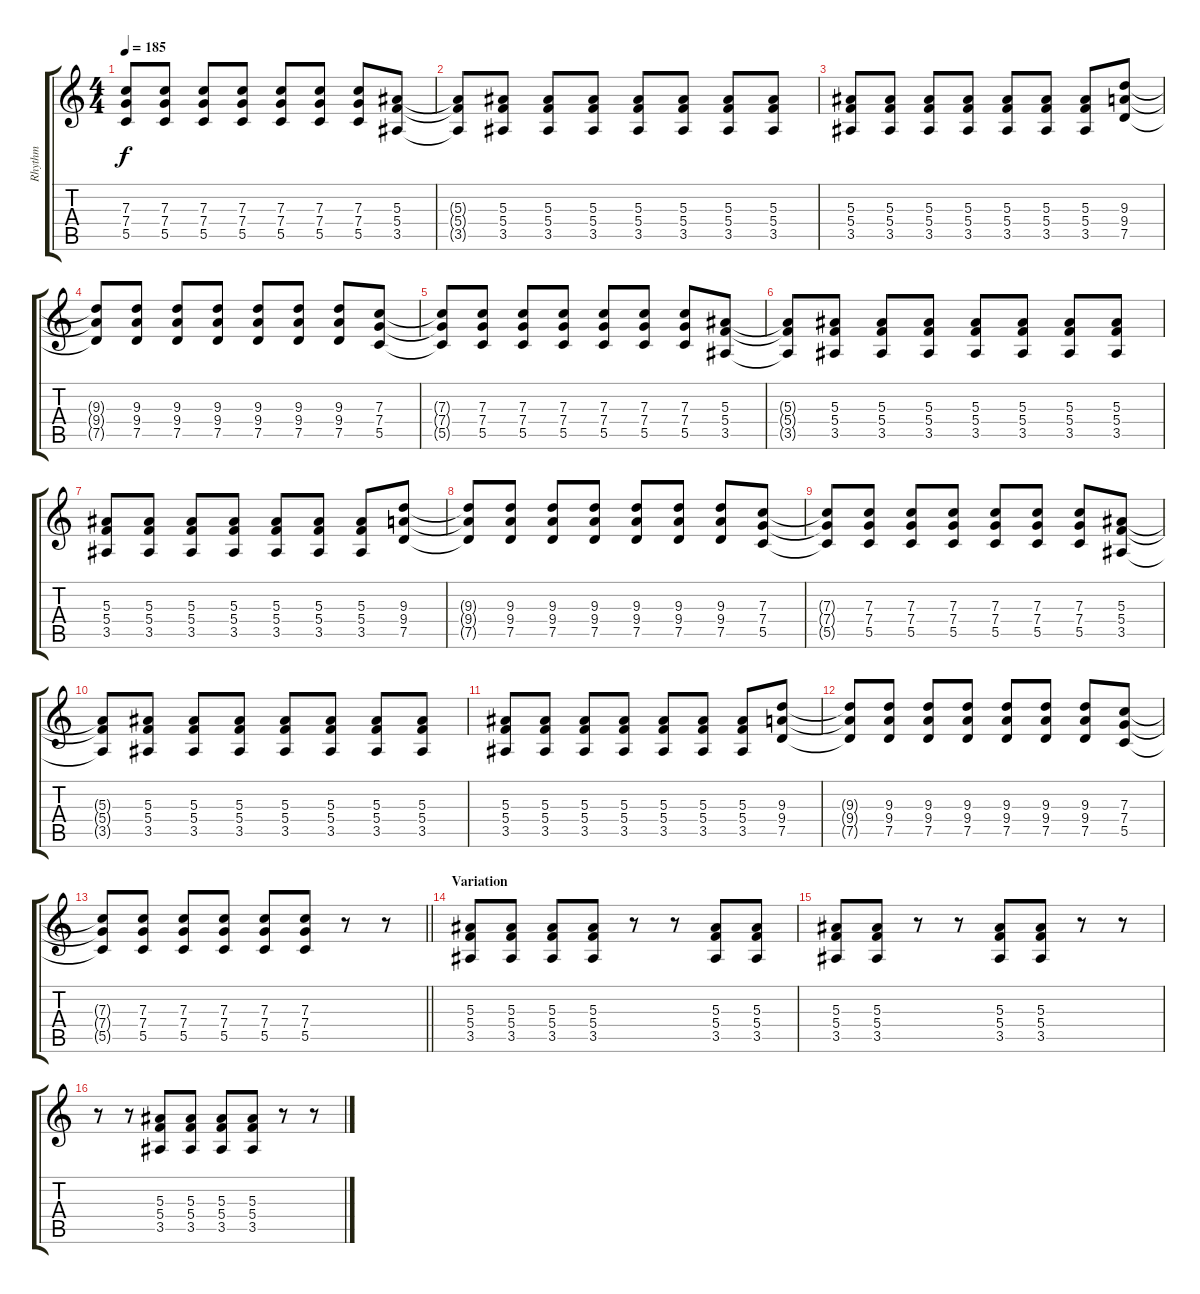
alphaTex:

\track ("Rhythm" "Rhythm") {instrument overdrivenguitar}
\staff {score tabs}
\tuning (D4 A3 F3 C3 G2 C2) {hide}
\ts (4 4)
\tempo 185
\clef g2
\ks c
(7.3{t} 7.4{t} 5.5{t}).8{dy f} (7.3 7.4 5.5).8 (7.3 7.4 5.5).8 (7.3 7.4 5.5).8 (7.3 7.4 5.5).8 (7.3 7.4 5.5).8 (7.3 7.4 5.5).8 (5.3 5.4 3.5).8 |
(5.3{t} 5.4{t} 3.5{t}).8 (5.3 5.4 3.5).8 (5.3 5.4 3.5).8 (5.3 5.4 3.5).8 (5.3 5.4 3.5).8 (5.3 5.4 3.5).8 (5.3 5.4 3.5).8 (5.3 5.4 3.5).8 |
(5.3 5.4 3.5).8 (5.3 5.4 3.5).8 (5.3 5.4 3.5).8 (5.3 5.4 3.5).8 (5.3 5.4 3.5).8 (5.3 5.4 3.5).8 (5.3 5.4 3.5).8 (9.3 9.4 7.5).8 |
(9.3{t} 9.4{t} 7.5{t}).8 (9.3 9.4 7.5).8 (9.3 9.4 7.5).8 (9.3 9.4 7.5).8 (9.3 9.4 7.5).8 (9.3 9.4 7.5).8 (9.3 9.4 7.5).8 (7.3 7.4 5.5).8 |
(7.3{t} 7.4{t} 5.5{t}).8 (7.3 7.4 5.5).8 (7.3 7.4 5.5).8 (7.3 7.4 5.5).8 (7.3 7.4 5.5).8 (7.3 7.4 5.5).8 (7.3 7.4 5.5).8 (5.3 5.4 3.5).8 |
(5.3{t} 5.4{t} 3.5{t}).8 (5.3 5.4 3.5).8 (5.3 5.4 3.5).8 (5.3 5.4 3.5).8 (5.3 5.4 3.5).8 (5.3 5.4 3.5).8 (5.3 5.4 3.5).8 (5.3 5.4 3.5).8 |
(5.3 5.4 3.5).8 (5.3 5.4 3.5).8 (5.3 5.4 3.5).8 (5.3 5.4 3.5).8 (5.3 5.4 3.5).8 (5.3 5.4 3.5).8 (5.3 5.4 3.5).8 (9.3 9.4 7.5).8 |
(9.3{t} 9.4{t} 7.5{t}).8 (9.3 9.4 7.5).8 (9.3 9.4 7.5).8 (9.3 9.4 7.5).8 (9.3 9.4 7.5).8 (9.3 9.4 7.5).8 (9.3 9.4 7.5).8 (7.3 7.4 5.5).8 |
(7.3{t} 7.4{t} 5.5{t}).8 (7.3 7.4 5.5).8 (7.3 7.4 5.5).8 (7.3 7.4 5.5).8 (7.3 7.4 5.5).8 (7.3 7.4 5.5).8 (7.3 7.4 5.5).8 (5.3 5.4 3.5).8 |
(5.3{t} 5.4{t} 3.5{t}).8 (5.3 5.4 3.5).8 (5.3 5.4 3.5).8 (5.3 5.4 3.5).8 (5.3 5.4 3.5).8 (5.3 5.4 3.5).8 (5.3 5.4 3.5).8 (5.3 5.4 3.5).8 |
(5.3 5.4 3.5).8 (5.3 5.4 3.5).8 (5.3 5.4 3.5).8 (5.3 5.4 3.5).8 (5.3 5.4 3.5).8 (5.3 5.4 3.5).8 (5.3 5.4 3.5).8 (9.3 9.4 7.5).8 |
(9.3{t} 9.4{t} 7.5{t}).8 (9.3 9.4 7.5).8 (9.3 9.4 7.5).8 (9.3 9.4 7.5).8 (9.3 9.4 7.5).8 (9.3 9.4 7.5).8 (9.3 9.4 7.5).8 (7.3 7.4 5.5).8 |
\barLineRight lightlight
(7.3{t} 7.4{t} 5.5{t}).8 (7.3 7.4 5.5).8 (7.3 7.4 5.5).8 (7.3 7.4 5.5).8 (7.3 7.4 5.5).8 (7.3 7.4 5.5).8 r.8 r.8 |
\section ("" "Variation")
(5.3 5.4 3.5).8 (5.3 5.4 3.5).8 (5.3 5.4 3.5).8 (5.3 5.4 3.5).8 r.8 r.8 (5.3 5.4 3.5).8 (5.3 5.4 3.5).8 |
(5.3 5.4 3.5).8 (5.3 5.4 3.5).8 r.8 r.8 (5.3 5.4 3.5).8 (5.3 5.4 3.5).8 r.8 r.8 |
r.8 r.8 (5.3 5.4 3.5).8 (5.3 5.4 3.5).8 (5.3 5.4 3.5).8 (5.3 5.4 3.5).8 r.8 r.8
